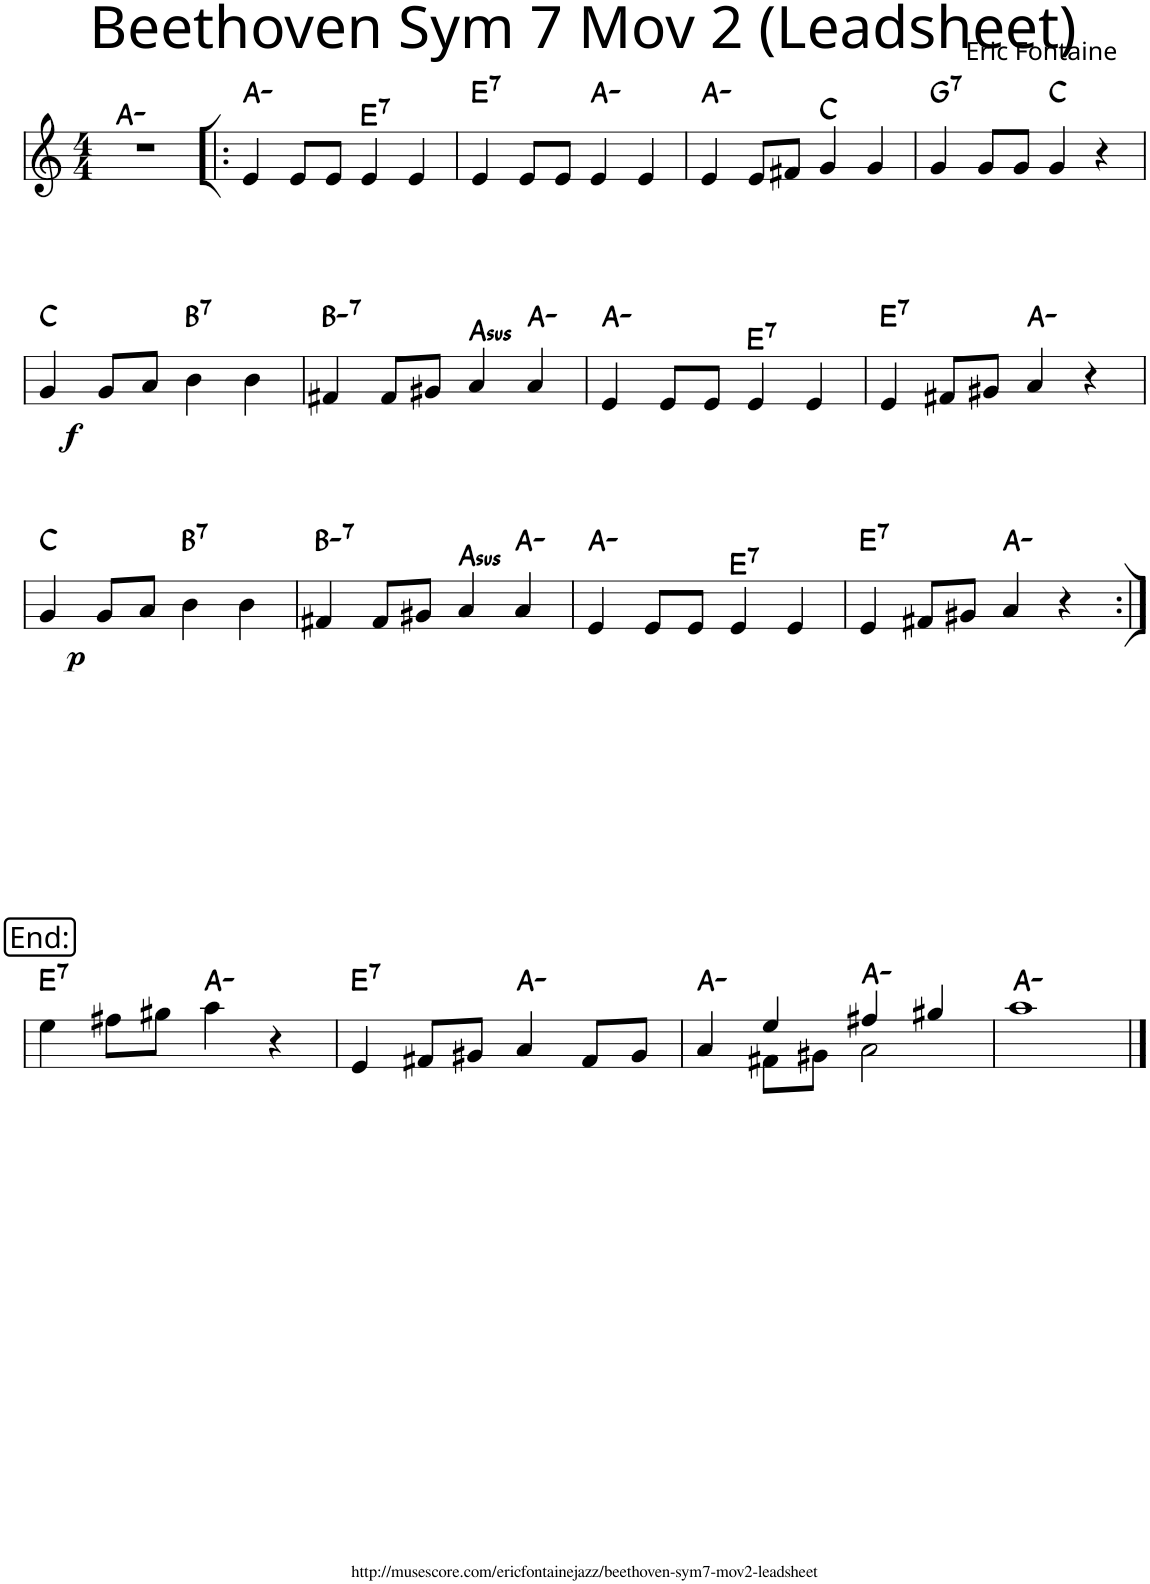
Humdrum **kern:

**kern	**dynam	**harte
*part1	*part1	*part1
*staff1	*staff1	*
*I"Piano	*	*
*I'Pno	*	*
*clefG2	*	*
*k[]	*	*
*M4/4	*	*
=1	=1	=1
1r	.	A:min
=2!|:	=2!|:	=2!|:
4e/	.	A:min
8e/L	.	.
8e/J	.	.
!	!	!LO:H:kt=7
4e/	.	E:7
4e/	.	.
=3	=3	=3
!	!	!LO:H:kt=7
4e/	.	E:7
8e/L	.	.
8e/J	.	.
4e/	.	A:min
4e/	.	.
=4	=4	=4
4e/	.	A:min
8e/L	.	.
8f#X/J	.	.
4g/	.	C:maj
4g/	.	.
=5	=5	=5
!	!	!LO:H:kt=7
4g/	.	G:7
8g/L	.	.
8g/J	.	.
4g/	.	C:maj
4r	.	.
!!LO:LB:g=z
=6	=6	=6
!	!LO:DY:b	!
4g/	f	C:maj
8g/L	.	.
8a/J	.	.
!	!	!LO:H:kt=7
4b\	.	B:7
4b\	.	.
=7	=7	=7
!	!	!LO:H:kt=7
4f#X/	.	B:min7
8f#/L	.	.
8g#X/J	.	.
!	!	!LO:H:kt=sus
4a/	.	A:sus4
4a/	.	A:min
=8	=8	=8
4e/	.	A:min
8e/L	.	.
8e/J	.	.
!	!	!LO:H:kt=7
4e/	.	E:7
4e/	.	.
=9	=9	=9
!	!	!LO:H:kt=7
4e/	.	E:7
8f#X/L	.	.
8g#X/J	.	.
4a/	.	A:min
4r	.	.
!!LO:LB:g=z
=10	=10	=10
!	!LO:DY:b	!
4g/	p	C:maj
8g/L	.	.
8a/J	.	.
!	!	!LO:H:kt=7
4b\	.	B:7
4b\	.	.
=11	=11	=11
!	!	!LO:H:kt=7
4f#X/	.	B:min7
8f#/L	.	.
8g#X/J	.	.
!	!	!LO:H:kt=sus
4a/	.	A:sus4
4a/	.	A:min
=12	=12	=12
4e/	.	A:min
8e/L	.	.
8e/J	.	.
!	!	!LO:H:kt=7
4e/	.	E:7
4e/	.	.
=13	=13	=13
!	!	!LO:H:kt=7
4e/	.	E:7
8f#X/L	.	.
8g#X/J	.	.
4a/	.	A:min
4r	.	.
!!LO:LB:g=z
=14:|!	=14:|!	=14:|!
!LO:TX:a:B:t=End&colon;	!	!LO:H:kt=7
4ee\	.	E:7
8ff#X\L	.	.
8gg#X\J	.	.
4aa\	.	A:min
4r	.	.
=15	=15	=15
!	!	!LO:H:kt=7
4e/	.	E:7
8f#X/L	.	.
8g#X/J	.	.
4a/	.	A:min
8f#/L	.	.
8g#/J	.	.
=16	=16	=16
*^	*	*
4a/	4ryy	.	A:min
4ee/	8f#X\L	.	.
.	8g#X\J	.	.
4ff#X/	2a\	.	A:min
4gg#X/	.	.	.
*v	*v	*	*
=17	=17	=17
1aa	.	A:min
==	==	==
*-	*-	*-
